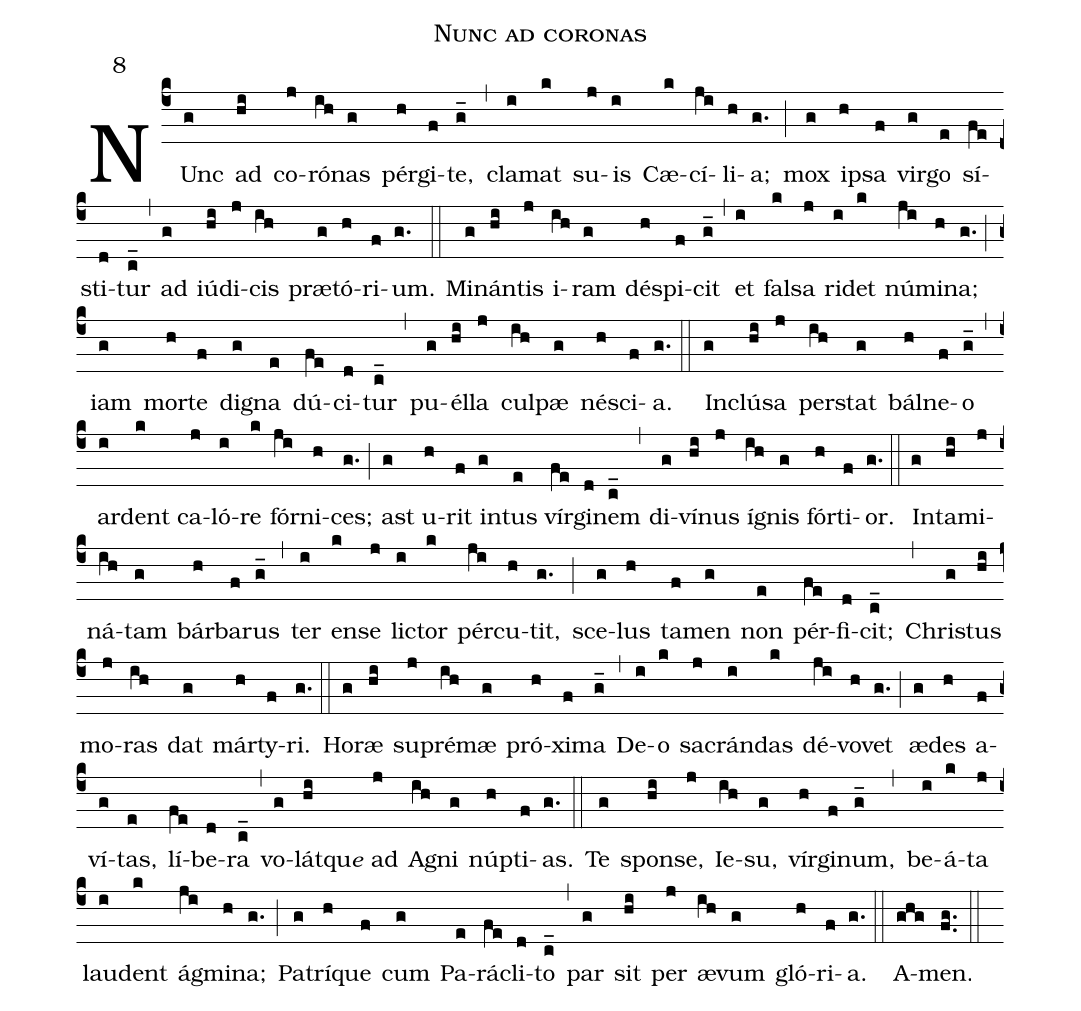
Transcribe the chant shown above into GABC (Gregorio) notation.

name: Nunc ad coronas;
mode: 8;
%%
(c4)
NUnc(g) ad(hi) co(j)ró(ih)nas(g) pér(h)gi(f)te,(g_) (,)
cla(i)mat(k) su(j)is(i) Cæ(k)cí(ji)li(h)a;(g.) (;)
mox(g) i(h)psa(f) vir(g)go(e) sí(fe)sti(d)tur(c_) (,)
ad(g) iú(hi)di(j)cis(ih) præ(g)tó(h)ri(f)um.(g.) (::)

Mi(g)nán(hi)tis(j) i(ih)ram(g) dé(h)spi(f)cit(g_) (,)
et(i) fal(k)sa(j) ri(i)det(k) nú(ji)mi(h)na;(g.) (;)
iam(g) mor(h)te(f) di(g)gna(e) dú(fe)ci(d)tur(c_) (,)
pu(g)él(hi)la(j) cul(ih)pæ(g) né(h)sci(f)a.(g.) (::)

In(g)clú(hi)sa(j) per(ih)stat(g) bál(h)ne(f)o(g_) (,)
ar(i)dent(k) ca(j)ló(i)re(k) fór(ji)ni(h)ces;(g.) (;)
ast(g) u(h)rit(f) in(g)tus(e) vír(fe)gi(d)nem(c_) (,)
di(g)ví(hi)nus(j) í(ih)gnis(g) fór(h)ti(f)or.(g.) (::)

In(g)ta(hi)mi(j)ná(ih)tam(g) bár(h)ba(f)rus(g_) (,)
ter(i) en(k)se(j) li(i)ctor(k) pér(ji)cu(h)tit,(g.) (;)
sce(g)lus(h) ta(f)men(g) non(e) pér(fe)fi(d)cit;(c_) (,)
Chri(g)stus(hi) mo(j)ras(ih) dat(g) már(h)ty(f)ri.(g.) (::)

Ho(g)ræ(hi) su(j)pré(ih)mæ(g) pró(h)xi(f)ma(g_) (,)
De(i)o(k) sa(j)crán(i)das(k) dé(ji)vo(h)vet(g.) (;)
æ(g)des(h) a(f)ví(g)tas,(e) lí(fe)be(d)ra(c_) (,)
vo(g)lát(hi)qu<e>e</e> {a}d(j) A(ih)gni(g) núp(h)ti(f)as.(g.) (::)

Te(g) spon(hi)se,(j) Ie(ih)su,(g) vír(h)gi(f)num,(g_) (,)
be(i)á(k)ta(j) lau(i)dent(k) ág(ji)mi(h)na;(g.) (;)
Pa(g)trí(h)que(f) cum(g) Pa(e)rá(fe)cli(d)to(c_) (,)
par(g) sit(hi) per(j) æ(ih)vum(g) gló(h)ri(f)a.(g.) (::)

A(ghg)men.(fg..) (::)
